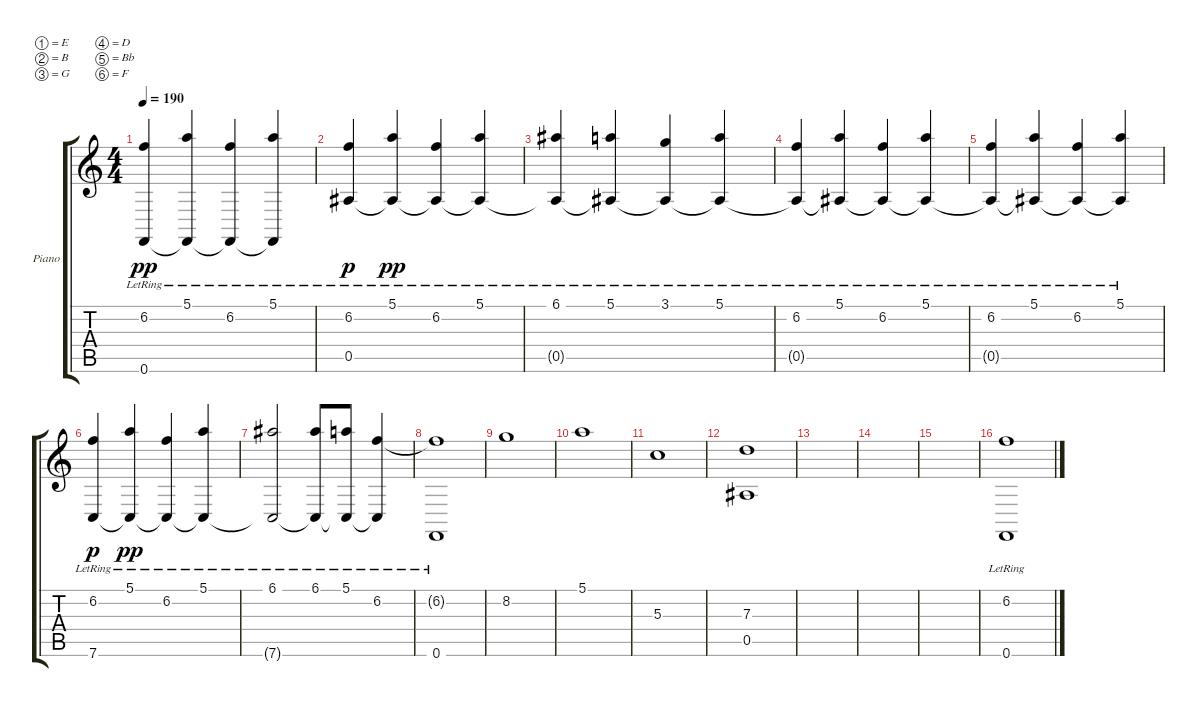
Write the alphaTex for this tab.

\defaultSystemsLayout 4
\bracketExtendMode groupsimilarinstruments
\firstSystemTrackNameOrientation horizontal
\otherSystemsTrackNameOrientation horizontal
\track ("Piano" "Piano") {instrument acousticguitarsteel}
\staff {score tabs}
\tuning (E4 B3 G3 D3 Bb2 F1)
\ts (4 4)
\tempo 190
\clef g2
\ks c
(6.2{lr} 0.6{t}).4{dy pp} (5.1{lr} 0.6{t}).4 (6.2{lr} 0.6{t}).4 (5.1{lr} 0.6{t}).4 |
(6.2{lr} 0.5{lr}).4{dy p} (5.1{lr} 0.5{lr t}).4{dy pp} (6.2{lr} 0.5{lr t}).4 (5.1{lr} 0.5{lr t}).4 |
(6.1{lr} 0.5{lr t}).4 (5.1{lr} 0.5{lr t}).4 (3.1{lr} 0.5{lr t}).4 (5.1{lr} 0.5{lr t}).4 |
(6.2{lr} 0.5{t}).4 (5.1{lr} 0.5{t}).4 (6.2{lr} 0.5{t}).4 (5.1{lr} 0.5{t}).4 |
(6.2{lr} 0.5{t}).4 (5.1{lr} 0.5{t}).4 (6.2{lr} 0.5{t}).4 (5.1{lr} 0.5{t}).4 |
(6.2{lr} 7.6).4{dy p} (5.1{lr} 7.6{t}).4{dy pp} (6.2{lr} 7.6{t}).4 (5.1{lr} 7.6{t}).4 |
(6.1{lr} 7.6{lr t}).2 (6.1{lr} 7.6{lr t}).8 (5.1{lr} 7.6{lr t}).8 (7.6{lr t} 6.2{lr}).4 |
(6.2{lr t} 0.6).1 |
8.2.1 |
5.1.1 |
5.3.1 |
(7.3 0.5).1 |
|
|
|
(6.2{lr} 0.6).1
